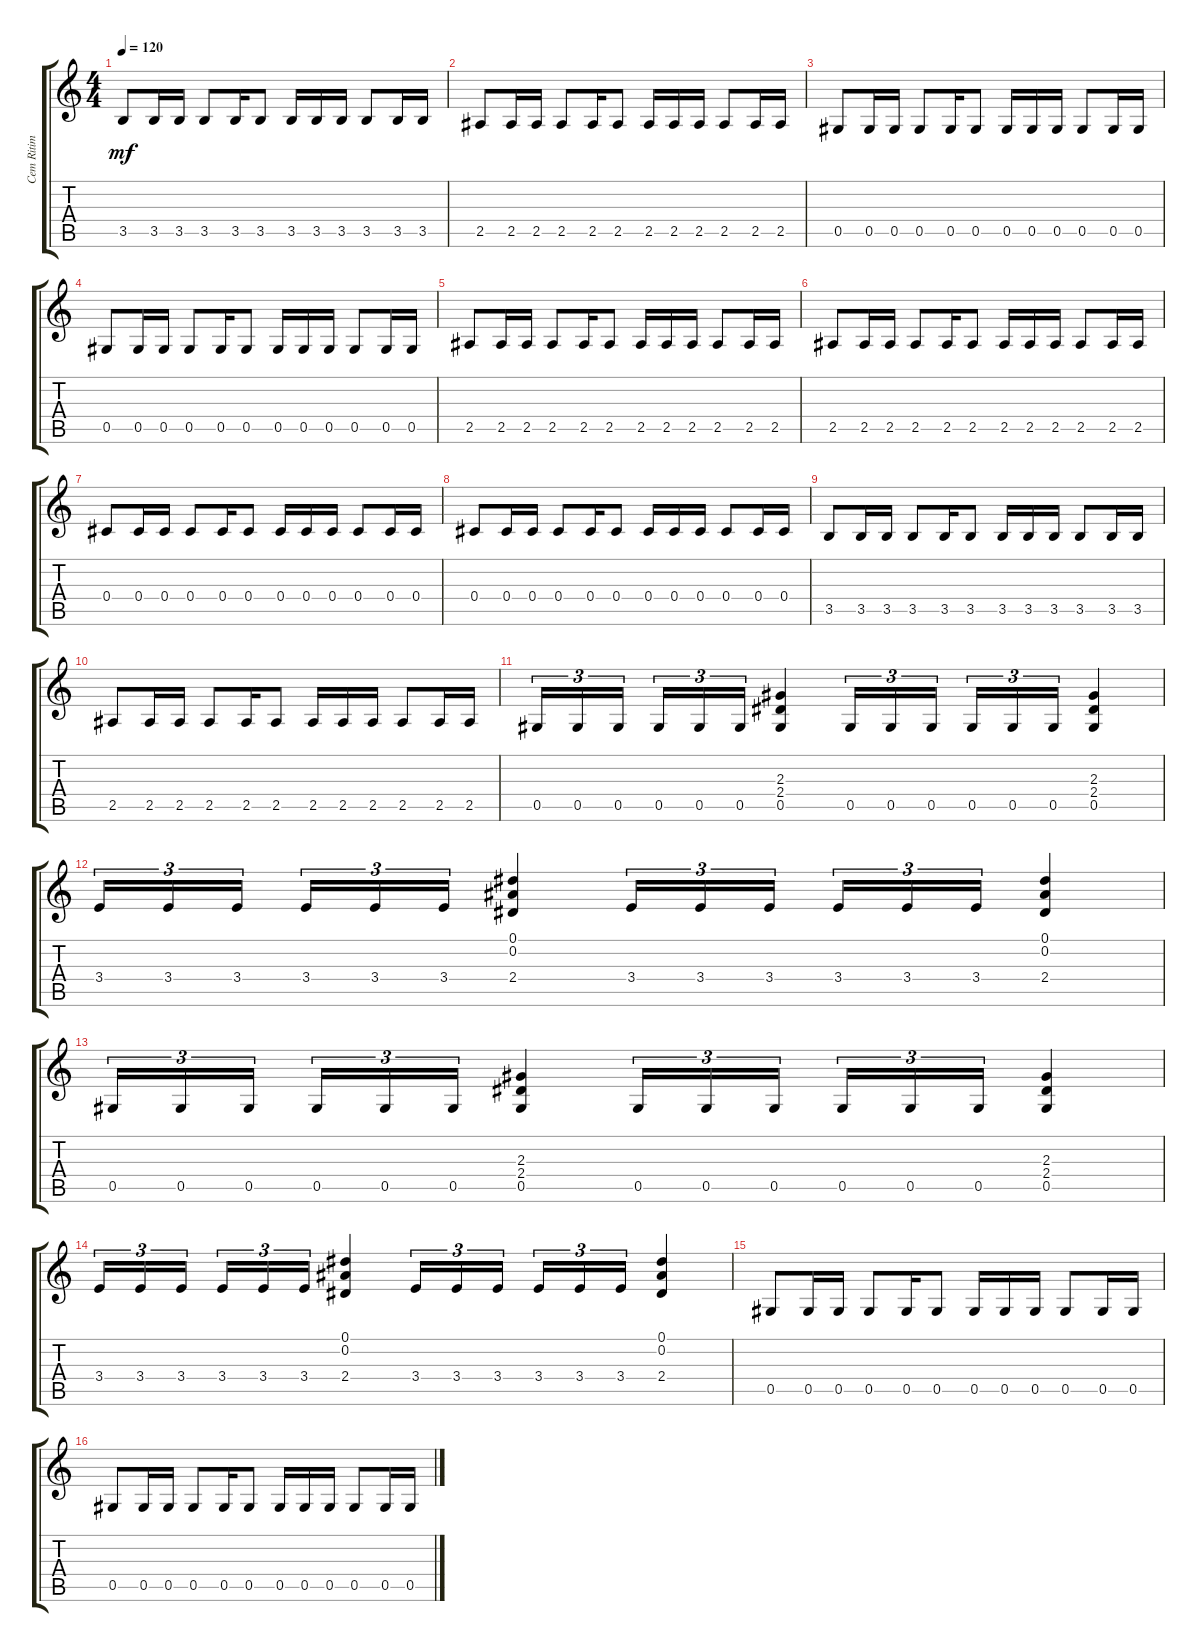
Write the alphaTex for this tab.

\track ("Cem Ritim Gitar" "Cem Ritim ") {instrument distortionguitar}
\staff {score tabs}
\tuning (Eb4 Bb3 Gb3 Db3 Ab2 Eb2) {hide}
\ts (4 4)
\tempo 120
\clef g2
\ks c
3.5.8{dy mf} 3.5.16 3.5.16 3.5.8 3.5.16 3.5.8 3.5.16 3.5.16 3.5.16 3.5.8 3.5.16 3.5.16 |
2.5.8 2.5.16 2.5.16 2.5.8 2.5.16 2.5.8 2.5.16 2.5.16 2.5.16 2.5.8 2.5.16 2.5.16 |
0.5.8 0.5.16 0.5.16 0.5.8 0.5.16 0.5.8 0.5.16 0.5.16 0.5.16 0.5.8 0.5.16 0.5.16 |
0.5.8 0.5.16 0.5.16 0.5.8 0.5.16 0.5.8 0.5.16 0.5.16 0.5.16 0.5.8 0.5.16 0.5.16 |
2.5.8 2.5.16 2.5.16 2.5.8 2.5.16 2.5.8 2.5.16 2.5.16 2.5.16 2.5.8 2.5.16 2.5.16 |
2.5.8 2.5.16 2.5.16 2.5.8 2.5.16 2.5.8 2.5.16 2.5.16 2.5.16 2.5.8 2.5.16 2.5.16 |
0.4.8 0.4.16 0.4.16 0.4.8 0.4.16 0.4.8 0.4.16 0.4.16 0.4.16 0.4.8 0.4.16 0.4.16 |
0.4.8 0.4.16 0.4.16 0.4.8 0.4.16 0.4.8 0.4.16 0.4.16 0.4.16 0.4.8 0.4.16 0.4.16 |
3.5.8 3.5.16 3.5.16 3.5.8 3.5.16 3.5.8 3.5.16 3.5.16 3.5.16 3.5.8 3.5.16 3.5.16 |
2.5.8 2.5.16 2.5.16 2.5.8 2.5.16 2.5.8 2.5.16 2.5.16 2.5.16 2.5.8 2.5.16 2.5.16 |
0.5.16{tu (3 2)} 0.5.16{tu (3 2)} 0.5.16{tu (3 2)} 0.5.16{tu (3 2)} 0.5.16{tu (3 2)} 0.5.16{tu (3 2)} (2.3 2.4 0.5).4 0.5.16{tu (3 2)} 0.5.16{tu (3 2)} 0.5.16{tu (3 2)} 0.5.16{tu (3 2)} 0.5.16{tu (3 2)} 0.5.16{tu (3 2)} (2.3 2.4 0.5).4 |
3.4.16{tu (3 2)} 3.4.16{tu (3 2)} 3.4.16{tu (3 2)} 3.4.16{tu (3 2)} 3.4.16{tu (3 2)} 3.4.16{tu (3 2)} (0.1 0.2 2.4).4 3.4.16{tu (3 2)} 3.4.16{tu (3 2)} 3.4.16{tu (3 2)} 3.4.16{tu (3 2)} 3.4.16{tu (3 2)} 3.4.16{tu (3 2)} (0.1 0.2 2.4).4 |
0.5.16{tu (3 2)} 0.5.16{tu (3 2)} 0.5.16{tu (3 2)} 0.5.16{tu (3 2)} 0.5.16{tu (3 2)} 0.5.16{tu (3 2)} (2.3 2.4 0.5).4 0.5.16{tu (3 2)} 0.5.16{tu (3 2)} 0.5.16{tu (3 2)} 0.5.16{tu (3 2)} 0.5.16{tu (3 2)} 0.5.16{tu (3 2)} (2.3 2.4 0.5).4 |
3.4.16{tu (3 2)} 3.4.16{tu (3 2)} 3.4.16{tu (3 2)} 3.4.16{tu (3 2)} 3.4.16{tu (3 2)} 3.4.16{tu (3 2)} (0.1 0.2 2.4).4 3.4.16{tu (3 2)} 3.4.16{tu (3 2)} 3.4.16{tu (3 2)} 3.4.16{tu (3 2)} 3.4.16{tu (3 2)} 3.4.16{tu (3 2)} (0.1 0.2 2.4).4 |
0.5.8 0.5.16 0.5.16 0.5.8 0.5.16 0.5.8 0.5.16 0.5.16 0.5.16 0.5.8 0.5.16 0.5.16 |
0.5.8 0.5.16 0.5.16 0.5.8 0.5.16 0.5.8 0.5.16 0.5.16 0.5.16 0.5.8 0.5.16 0.5.16
